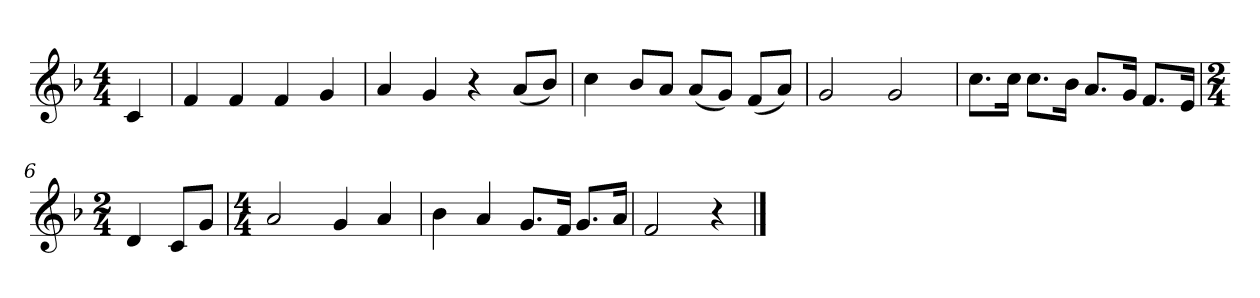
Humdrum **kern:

**kern
*part1
*staff1
*k[b-]
*M4/4
*MM120
=
4c
=1
4f
4f
4f
4g
=2
4a
4g
4r
(8aL
8b-J)
=3
4cc
8b-L
8aJ
(8aL
8gJ)
(8fL
8aJ)
=4
2g
2g
=5
8.ccL
16ccJk
8.ccL
16b-Jk
8.aL
16gJk
8.fL
16eJk
=6
*M2/4
4d
8cL
8gJ
=7
*M4/4
2a
4g
4a
=8
4b-
4a
8.gL
16fJk
8.gL
16aJk
=9
2f
4r
==
*-
